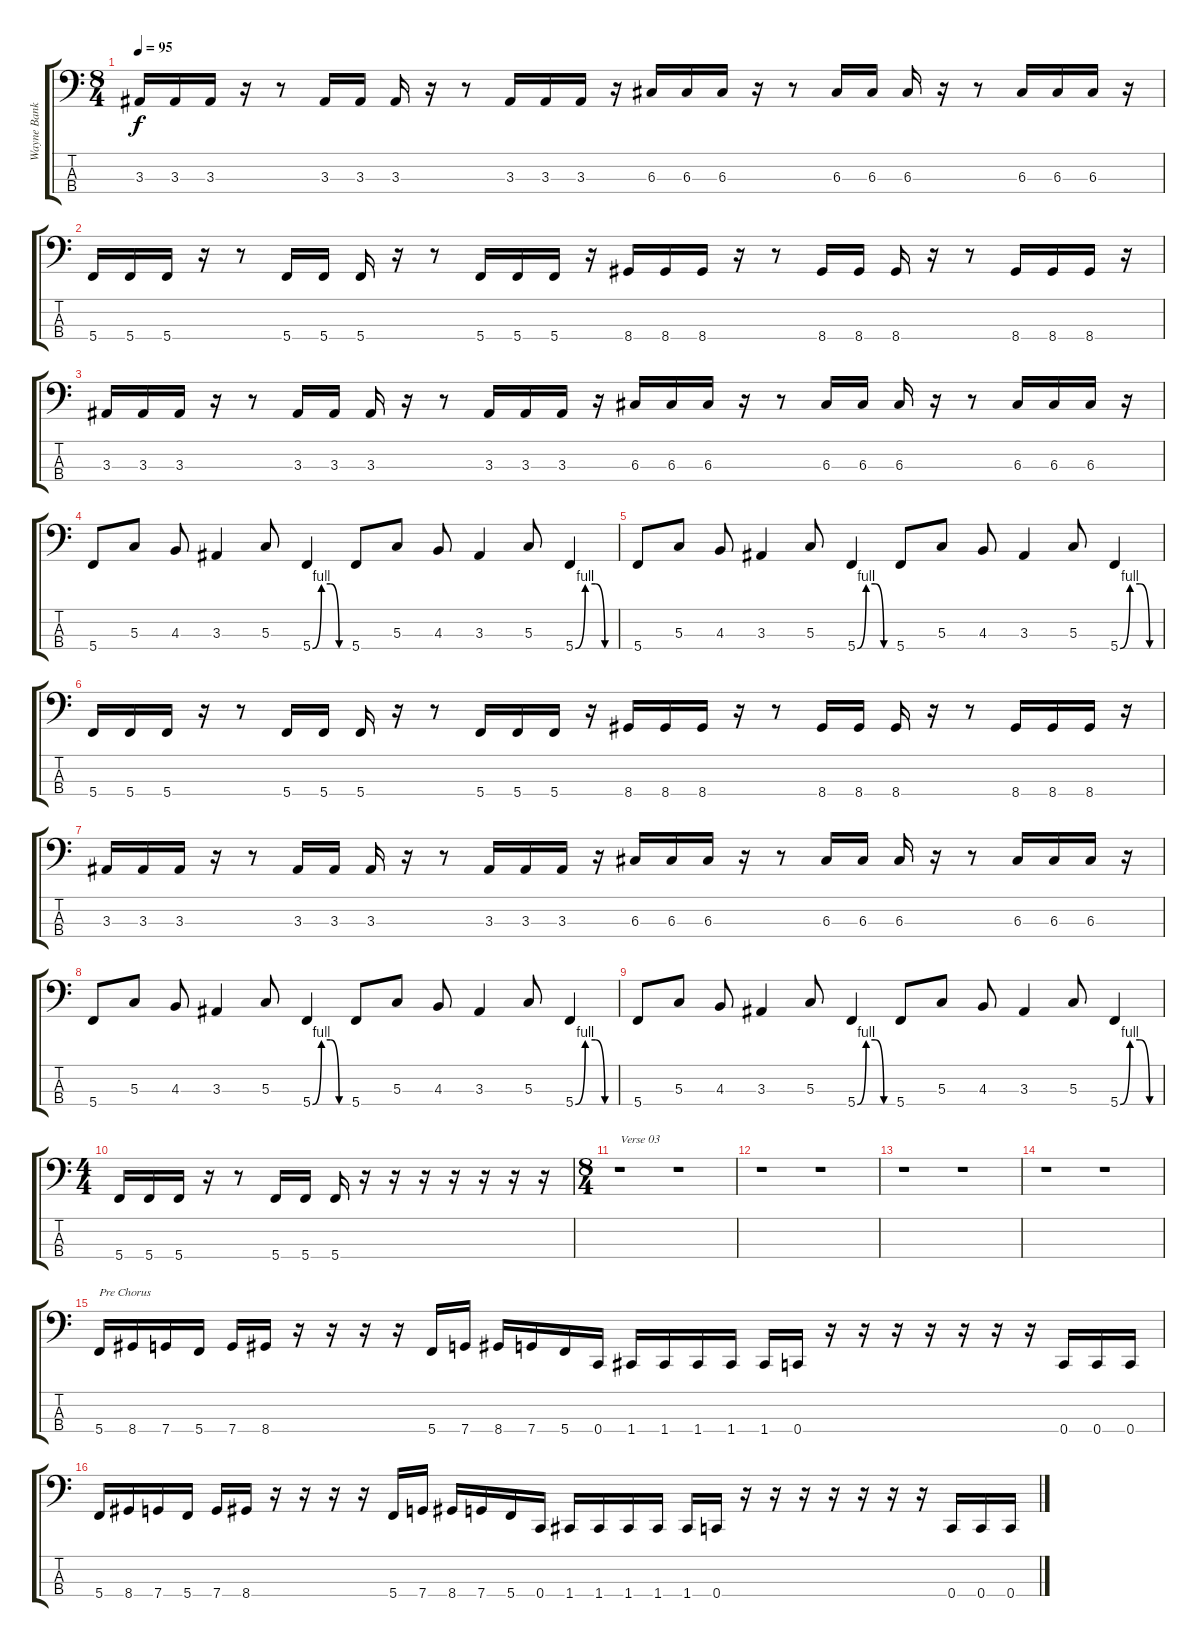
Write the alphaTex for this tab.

\track ("Wayne Banks" "Wayne Bank") {instrument electricbassfinger}
\staff {score tabs}
\tuning (F2 C2 G1 C1) {hide}
\ts (8 4)
\tempo 95
\clef f4
\ks c
3.3.16{dy f} 3.3.16 3.3.16 r.16 r.8 3.3.16 3.3.16 3.3.16 r.16 r.8 3.3.16 3.3.16 3.3.16 r.16 6.3.16 6.3.16 6.3.16 r.16 r.8 6.3.16 6.3.16 6.3.16 r.16 r.8 6.3.16 6.3.16 6.3.16 r.16 |
5.4.16 5.4.16 5.4.16 r.16 r.8 5.4.16 5.4.16 5.4.16 r.16 r.8 5.4.16 5.4.16 5.4.16 r.16 8.4.16 8.4.16 8.4.16 r.16 r.8 8.4.16 8.4.16 8.4.16 r.16 r.8 8.4.16 8.4.16 8.4.16 r.16 |
3.3.16 3.3.16 3.3.16 r.16 r.8 3.3.16 3.3.16 3.3.16 r.16 r.8 3.3.16 3.3.16 3.3.16 r.16 6.3.16 6.3.16 6.3.16 r.16 r.8 6.3.16 6.3.16 6.3.16 r.16 r.8 6.3.16 6.3.16 6.3.16 r.16 |
5.4.8 5.3.8 4.3.8 3.3.4 5.3.8 5.4{be (custom 0 0 15 4 30 4 45 0 60 0)}.4 5.4.8 5.3.8 4.3.8 3.3.4 5.3.8 5.4{be (custom 0 0 15 4 30 4 45 0 60 0)}.4 |
5.4.8 5.3.8 4.3.8 3.3.4 5.3.8 5.4{be (custom 0 0 15 4 30 4 45 0 60 0)}.4 5.4.8 5.3.8 4.3.8 3.3.4 5.3.8 5.4{be (custom 0 0 15 4 30 4 45 0 60 0)}.4 |
5.4.16 5.4.16 5.4.16 r.16 r.8 5.4.16 5.4.16 5.4.16 r.16 r.8 5.4.16 5.4.16 5.4.16 r.16 8.4.16 8.4.16 8.4.16 r.16 r.8 8.4.16 8.4.16 8.4.16 r.16 r.8 8.4.16 8.4.16 8.4.16 r.16 |
3.3.16 3.3.16 3.3.16 r.16 r.8 3.3.16 3.3.16 3.3.16 r.16 r.8 3.3.16 3.3.16 3.3.16 r.16 6.3.16 6.3.16 6.3.16 r.16 r.8 6.3.16 6.3.16 6.3.16 r.16 r.8 6.3.16 6.3.16 6.3.16 r.16 |
5.4.8 5.3.8 4.3.8 3.3.4 5.3.8 5.4{be (custom 0 0 15 4 30 4 45 0 60 0)}.4 5.4.8 5.3.8 4.3.8 3.3.4 5.3.8 5.4{be (custom 0 0 15 4 30 4 45 0 60 0)}.4 |
5.4.8 5.3.8 4.3.8 3.3.4 5.3.8 5.4{be (custom 0 0 15 4 30 4 45 0 60 0)}.4 5.4.8 5.3.8 4.3.8 3.3.4 5.3.8 5.4{be (custom 0 0 15 4 30 4 45 0 60 0)}.4 |
\ts (4 4)
5.4.16 5.4.16 5.4.16 r.16 r.8 5.4.16 5.4.16 5.4.16 r.16 r.16 r.16 r.16 r.16 r.16 r.16 |
\ts (8 4)
r.1{txt "Verse 03"} r.1 |
r.1 r.1 |
r.1 r.1 |
r.1 r.1 |
5.4.16{txt "Pre Chorus"} 8.4.16 7.4.16 5.4.16 7.4.16 8.4.16 r.16 r.16 r.16 r.16 5.4.16 7.4.16 8.4.16 7.4.16 5.4.16 0.4.16 1.4.16 1.4.16 1.4.16 1.4.16 1.4.16 0.4.16 r.16 r.16 r.16 r.16 r.16 r.16 r.16 0.4.16 0.4.16 0.4.16 |
5.4.16 8.4.16 7.4.16 5.4.16 7.4.16 8.4.16 r.16 r.16 r.16 r.16 5.4.16 7.4.16 8.4.16 7.4.16 5.4.16 0.4.16 1.4.16 1.4.16 1.4.16 1.4.16 1.4.16 0.4.16 r.16 r.16 r.16 r.16 r.16 r.16 r.16 0.4.16 0.4.16 0.4.16
